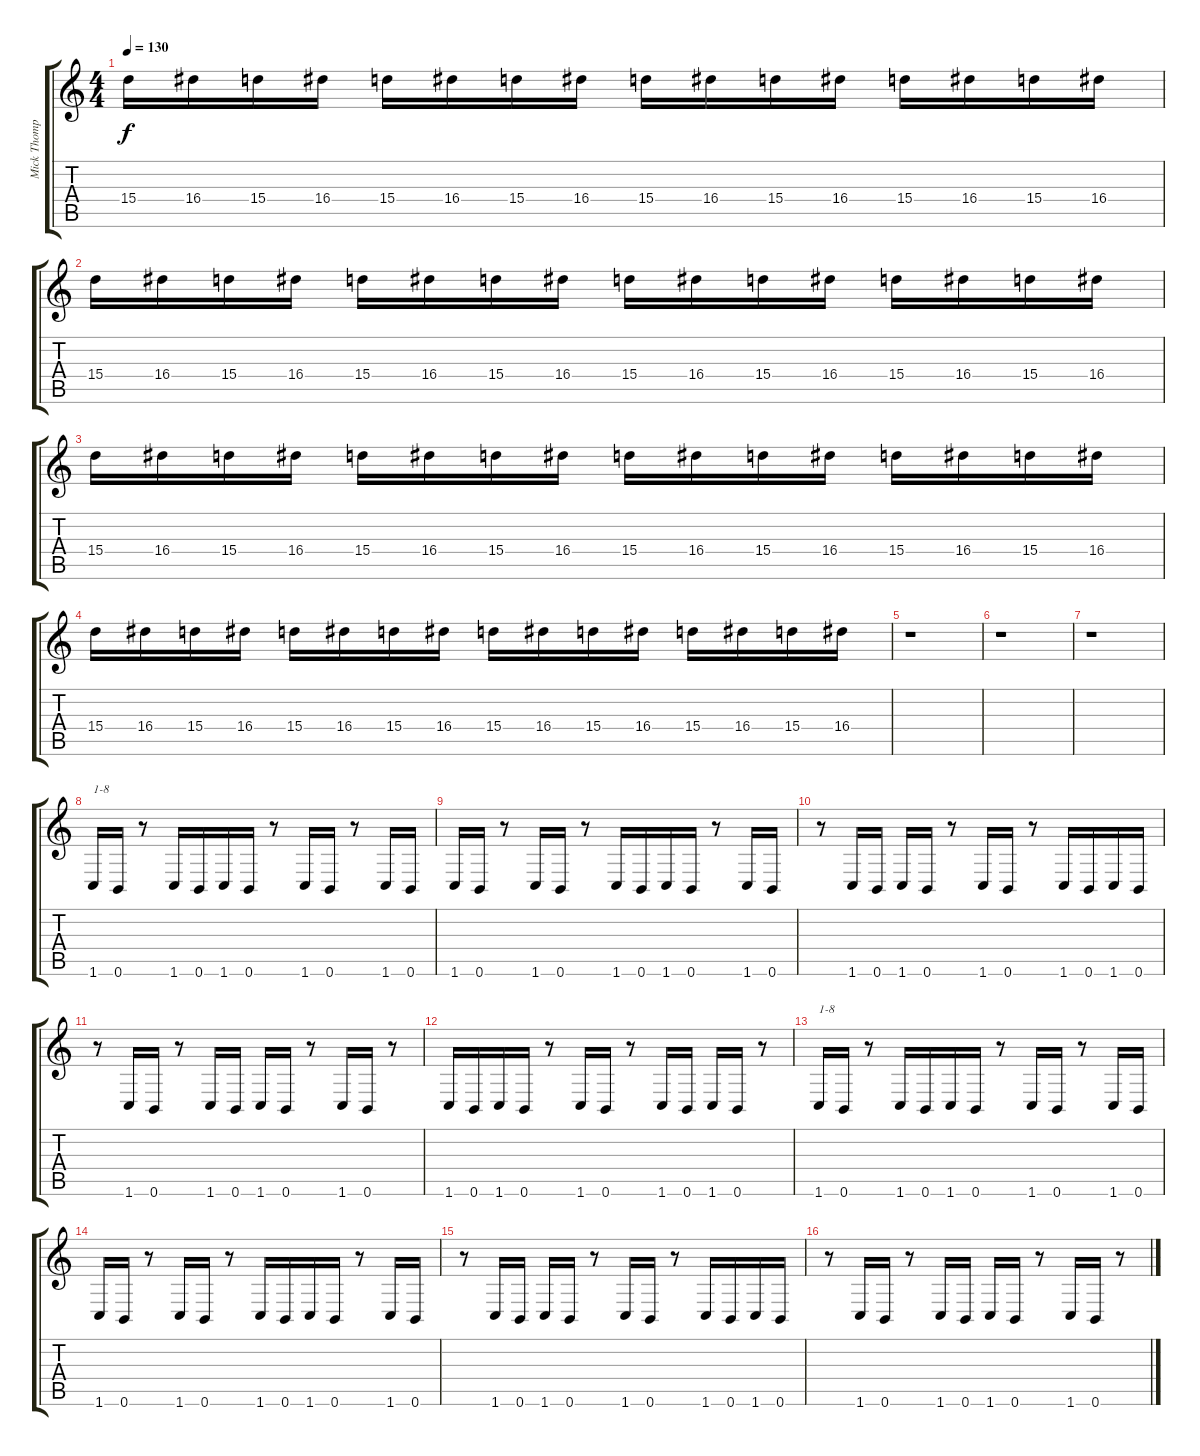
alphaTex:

\track ("Mick Thompson" "Mick Thomp") {instrument overdrivenguitar}
\staff {score tabs}
\tuning (Db4 Ab3 E3 B2 Gb2 B1) {hide}
\ts (4 4)
\tempo 130
\clef g2
\ks c
15.4.16{dy f} 16.4.16 15.4.16 16.4.16 15.4.16 16.4.16 15.4.16 16.4.16 15.4.16 16.4.16 15.4.16 16.4.16 15.4.16 16.4.16 15.4.16 16.4.16 |
15.4.16 16.4.16 15.4.16 16.4.16 15.4.16 16.4.16 15.4.16 16.4.16 15.4.16 16.4.16 15.4.16 16.4.16 15.4.16 16.4.16 15.4.16 16.4.16 |
15.4.16 16.4.16 15.4.16 16.4.16 15.4.16 16.4.16 15.4.16 16.4.16 15.4.16 16.4.16 15.4.16 16.4.16 15.4.16 16.4.16 15.4.16 16.4.16 |
15.4.16 16.4.16 15.4.16 16.4.16 15.4.16 16.4.16 15.4.16 16.4.16 15.4.16 16.4.16 15.4.16 16.4.16 15.4.16 16.4.16 15.4.16 16.4.16 |
r.1 |
r.1 |
r.1 |
1.6.16{txt "1-8"} 0.6.16 r.8 1.6.16 0.6.16 1.6.16 0.6.16 r.8 1.6.16 0.6.16 r.8 1.6.16 0.6.16 |
1.6.16 0.6.16 r.8 1.6.16 0.6.16 r.8 1.6.16 0.6.16 1.6.16 0.6.16 r.8 1.6.16 0.6.16 |
r.8 1.6.16 0.6.16 1.6.16 0.6.16 r.8 1.6.16 0.6.16 r.8 1.6.16 0.6.16 1.6.16 0.6.16 |
r.8 1.6.16 0.6.16 r.8 1.6.16 0.6.16 1.6.16 0.6.16 r.8 1.6.16 0.6.16 r.8 |
1.6.16 0.6.16 1.6.16 0.6.16 r.8 1.6.16 0.6.16 r.8 1.6.16 0.6.16 1.6.16 0.6.16 r.8 |
1.6.16{txt "1-8"} 0.6.16 r.8 1.6.16 0.6.16 1.6.16 0.6.16 r.8 1.6.16 0.6.16 r.8 1.6.16 0.6.16 |
1.6.16 0.6.16 r.8 1.6.16 0.6.16 r.8 1.6.16 0.6.16 1.6.16 0.6.16 r.8 1.6.16 0.6.16 |
r.8 1.6.16 0.6.16 1.6.16 0.6.16 r.8 1.6.16 0.6.16 r.8 1.6.16 0.6.16 1.6.16 0.6.16 |
r.8 1.6.16 0.6.16 r.8 1.6.16 0.6.16 1.6.16 0.6.16 r.8 1.6.16 0.6.16 r.8
